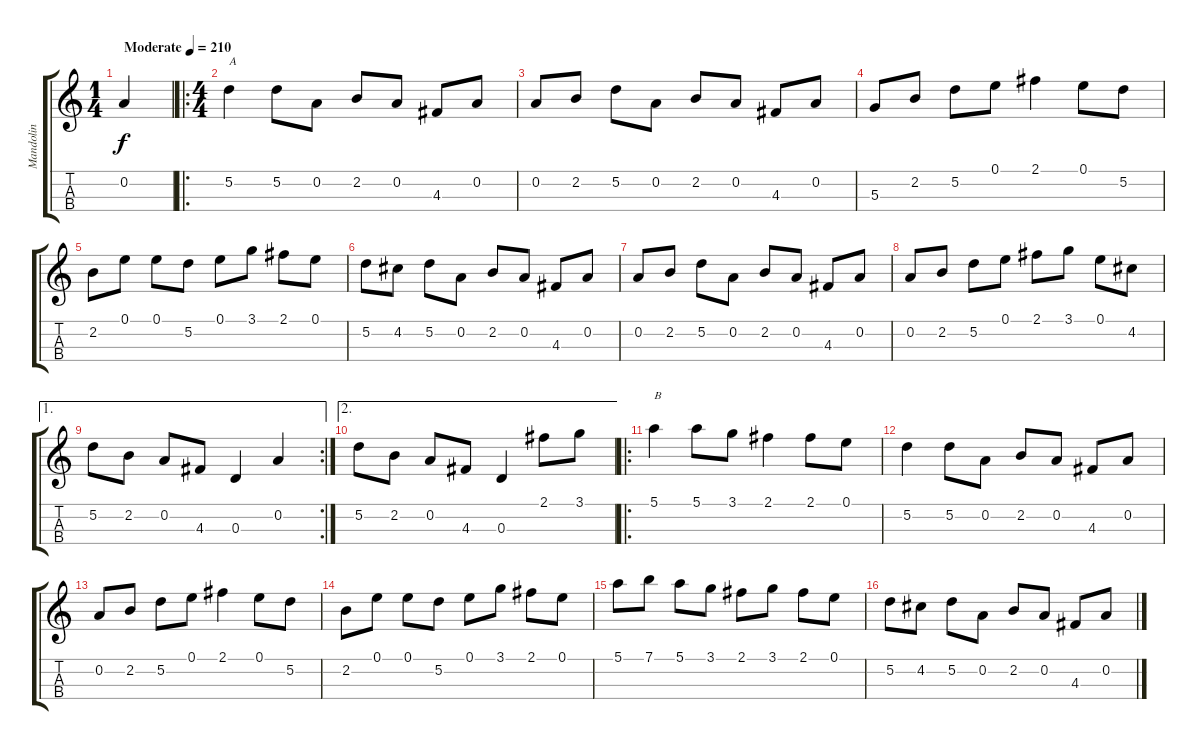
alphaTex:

\track ("Mandolin" "Mandolin") {instrument banjo}
\staff {score tabs}
\tuning (E4 A3 D3 G2) {hide}
\displaytranspose 12
\ts (1 4)
\tempo (210 "Moderate")
\clef g2
\ks c
0.2.4{dy f instrument banjo} |
\ro
\ts (4 4)
5.2.4{txt "A"} 5.2.8 0.2.8 2.2.8 0.2.8 4.3.8 0.2.8 |
0.2.8 2.2.8 5.2.8 0.2.8 2.2.8 0.2.8 4.3.8 0.2.8 |
5.3.8 2.2.8 5.2.8 0.1.8 2.1.4 0.1.8 5.2.8 |
2.2.8 0.1.8 0.1.8 5.2.8 0.1.8 3.1.8 2.1.8 0.1.8 |
5.2.8 4.2.8 5.2.8 0.2.8 2.2.8 0.2.8 4.3.8 0.2.8 |
0.2.8 2.2.8 5.2.8 0.2.8 2.2.8 0.2.8 4.3.8 0.2.8 |
0.2.8 2.2.8 5.2.8 0.1.8 2.1.8 3.1.8 0.1.8 4.2.8 |
\ae 1
\rc 2
5.2.8 2.2.8 0.2.8 4.3.8 0.3.4 0.2.4 |
\ae 2
5.2.8 2.2.8 0.2.8 4.3.8 0.3.4 2.1.8 3.1.8 |
\ro
5.1.4{txt "B"} 5.1.8 3.1.8 2.1.4 2.1.8 0.1.8 |
5.2.4 5.2.8 0.2.8 2.2.8 0.2.8 4.3.8 0.2.8 |
0.2.8 2.2.8 5.2.8 0.1.8 2.1.4 0.1.8 5.2.8 |
2.2.8 0.1.8 0.1.8 5.2.8 0.1.8 3.1.8 2.1.8 0.1.8 |
5.1.8 7.1.8 5.1.8 3.1.8 2.1.8 3.1.8 2.1.8 0.1.8 |
5.2.8 4.2.8 5.2.8 0.2.8 2.2.8 0.2.8 4.3.8 0.2.8
